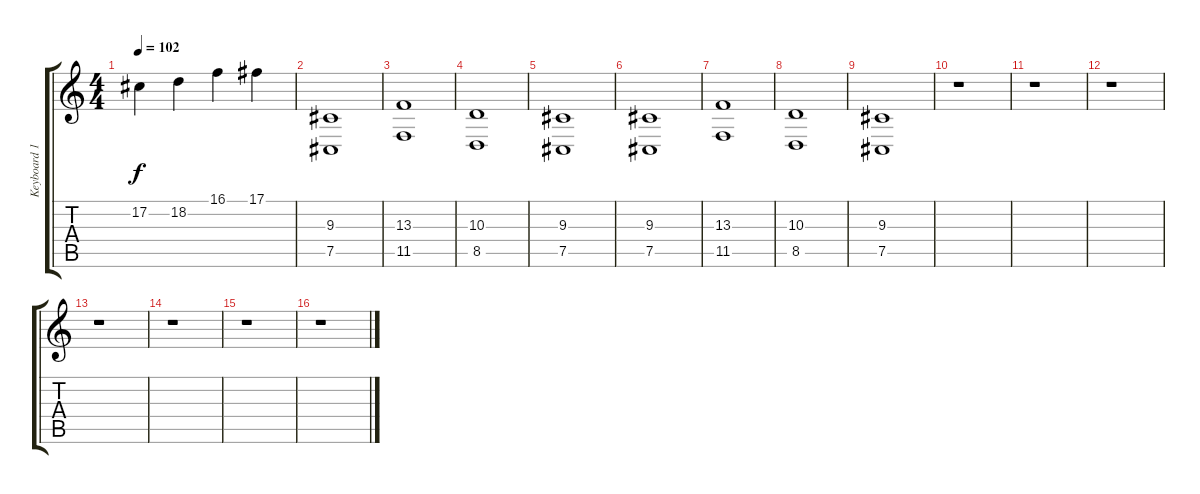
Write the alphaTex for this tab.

\track ("Keyboard 1" "Keyboard 1") {instrument brasssection}
\staff {score tabs}
\tuning (Db4 Ab3 E3 B2 Gb2 Db2) {hide}
\ts (4 4)
\tempo 102
\clef g2
\ks c
17.2.4{dy f} 18.2.4 16.1.4 17.1.4 |
(9.3 7.5).1 |
(13.3 11.5).1 |
(10.3 8.5).1 |
(9.3 7.5).1 |
(9.3 7.5).1 |
(13.3 11.5).1 |
(10.3 8.5).1 |
(9.3 7.5).1 |
\section ("" "")
r.1 |
r.1 |
r.1 |
r.1 |
r.1 |
r.1 |
r.1
